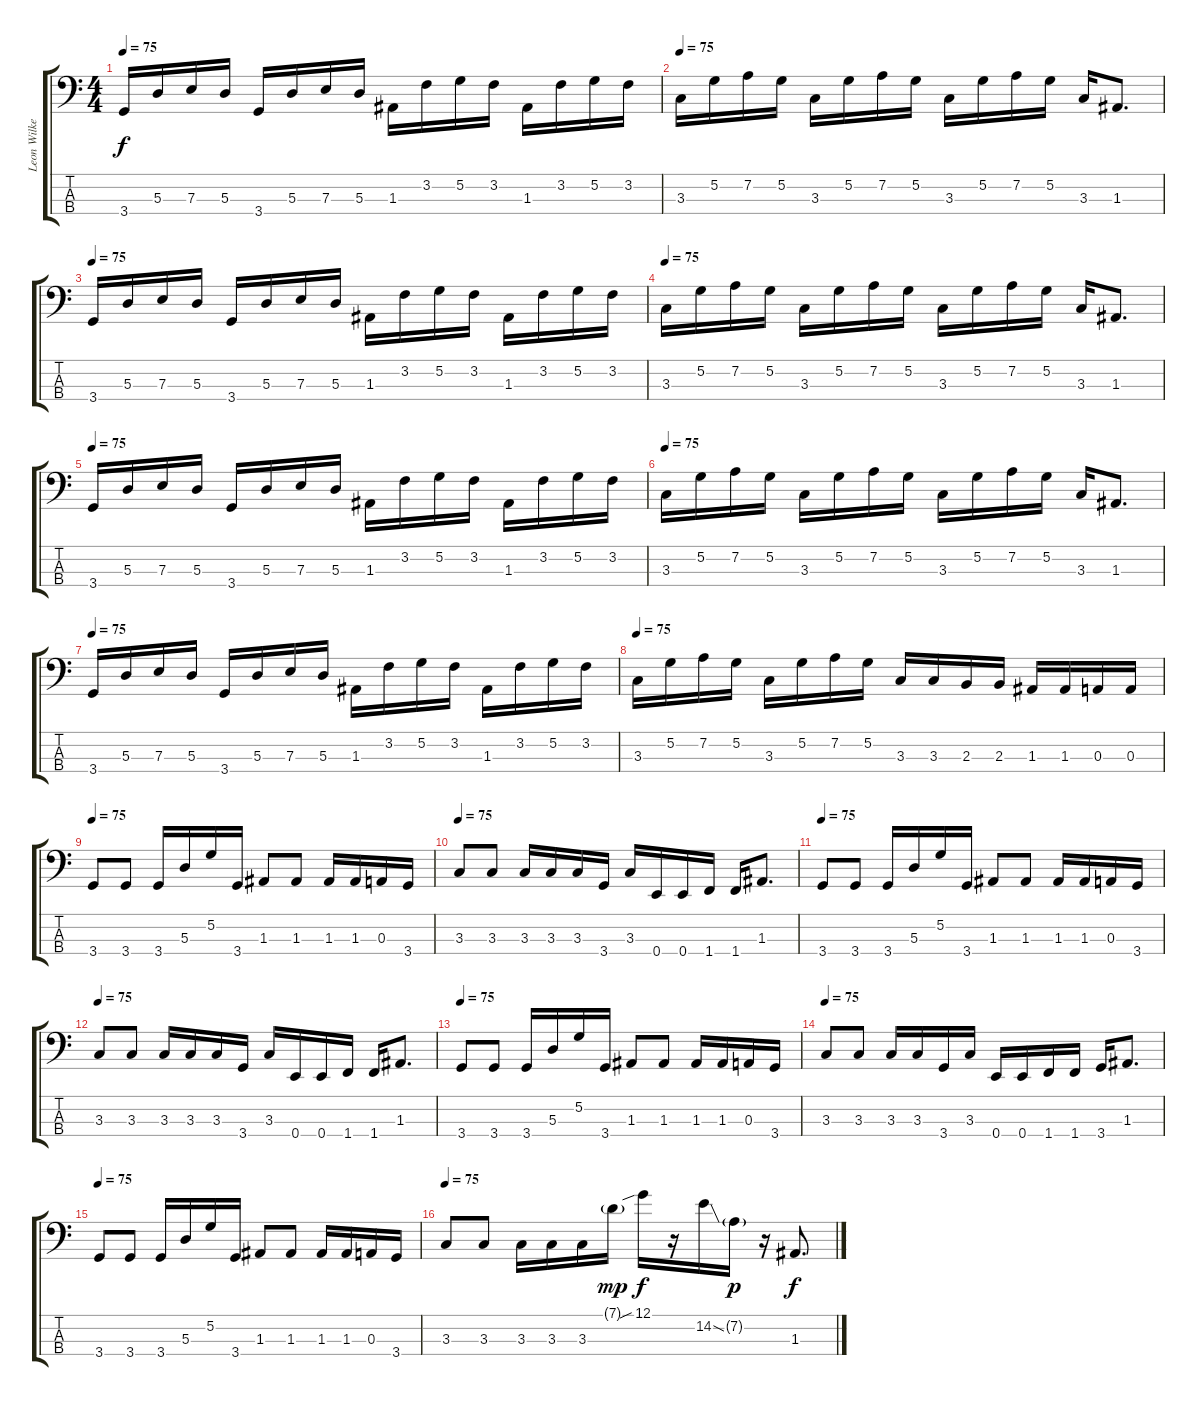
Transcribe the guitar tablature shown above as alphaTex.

\track ("Leon Wilkeson (bass)" "Leon Wilke") {instrument electricbasspick}
\staff {score tabs}
\tuning (G2 D2 A1 E1) {hide}
\ts (4 4)
\tempo 75
\clef f4
\ks c
3.4.16{dy f} 5.3.16 7.3.16 5.3.16 3.4.16 5.3.16 7.3.16 5.3.16 1.3.16 3.2.16 5.2.16 3.2.16 1.3.16 3.2.16 5.2.16 3.2.16 |
\tempo 75
3.3.16 5.2.16 7.2.16 5.2.16 3.3.16 5.2.16 7.2.16 5.2.16 3.3.16 5.2.16 7.2.16 5.2.16 3.3.16 1.3.8{d} |
\tempo 75
3.4.16 5.3.16 7.3.16 5.3.16 3.4.16 5.3.16 7.3.16 5.3.16 1.3.16 3.2.16 5.2.16 3.2.16 1.3.16 3.2.16 5.2.16 3.2.16 |
\tempo 75
3.3.16 5.2.16 7.2.16 5.2.16 3.3.16 5.2.16 7.2.16 5.2.16 3.3.16 5.2.16 7.2.16 5.2.16 3.3.16 1.3.8{d} |
\tempo 75
3.4.16 5.3.16 7.3.16 5.3.16 3.4.16 5.3.16 7.3.16 5.3.16 1.3.16 3.2.16 5.2.16 3.2.16 1.3.16 3.2.16 5.2.16 3.2.16 |
\tempo 75
3.3.16 5.2.16 7.2.16 5.2.16 3.3.16 5.2.16 7.2.16 5.2.16 3.3.16 5.2.16 7.2.16 5.2.16 3.3.16 1.3.8{d} |
\tempo 75
3.4.16 5.3.16 7.3.16 5.3.16 3.4.16 5.3.16 7.3.16 5.3.16 1.3.16 3.2.16 5.2.16 3.2.16 1.3.16 3.2.16 5.2.16 3.2.16 |
\tempo 75
3.3.16 5.2.16 7.2.16 5.2.16 3.3.16 5.2.16 7.2.16 5.2.16 3.3.16 3.3.16 2.3.16 2.3.16 1.3.16 1.3.16 0.3.16 0.3.16 |
\tempo 75
3.4.8 3.4.8 3.4.16 5.3.16 5.2.16 3.4.16 1.3.8 1.3.8 1.3.16 1.3.16 0.3.16 3.4.16 |
\tempo 75
3.3.8 3.3.8 3.3.16 3.3.16 3.3.16 3.4.16 3.3.16 0.4.16 0.4.16 1.4.16 1.4.16 1.3.8{d} |
\tempo 75
3.4.8 3.4.8 3.4.16 5.3.16 5.2.16 3.4.16 1.3.8 1.3.8 1.3.16 1.3.16 0.3.16 3.4.16 |
\tempo 75
3.3.8 3.3.8 3.3.16 3.3.16 3.3.16 3.4.16 3.3.16 0.4.16 0.4.16 1.4.16 1.4.16 1.3.8{d} |
\tempo 75
3.4.8 3.4.8 3.4.16 5.3.16 5.2.16 3.4.16 1.3.8 1.3.8 1.3.16 1.3.16 0.3.16 3.4.16 |
\tempo 75
3.3.8 3.3.8 3.3.16 3.3.16 3.4.16 3.3.16 0.4.16 0.4.16 1.4.16 1.4.16 3.4.16 1.3.8{d} |
\tempo 75
3.4.8 3.4.8 3.4.16 5.3.16 5.2.16 3.4.16 1.3.8 1.3.8 1.3.16 1.3.16 0.3.16 3.4.16 |
\tempo 75
3.3.8 3.3.8 3.3.16 3.3.16 3.3.16 7.1{g}.16{dy mp} 12.1{sib}.16{dy f} r.16 14.2{ss}.16 7.2{g}.16{dy p} r.16 1.3.8{d dy f}
